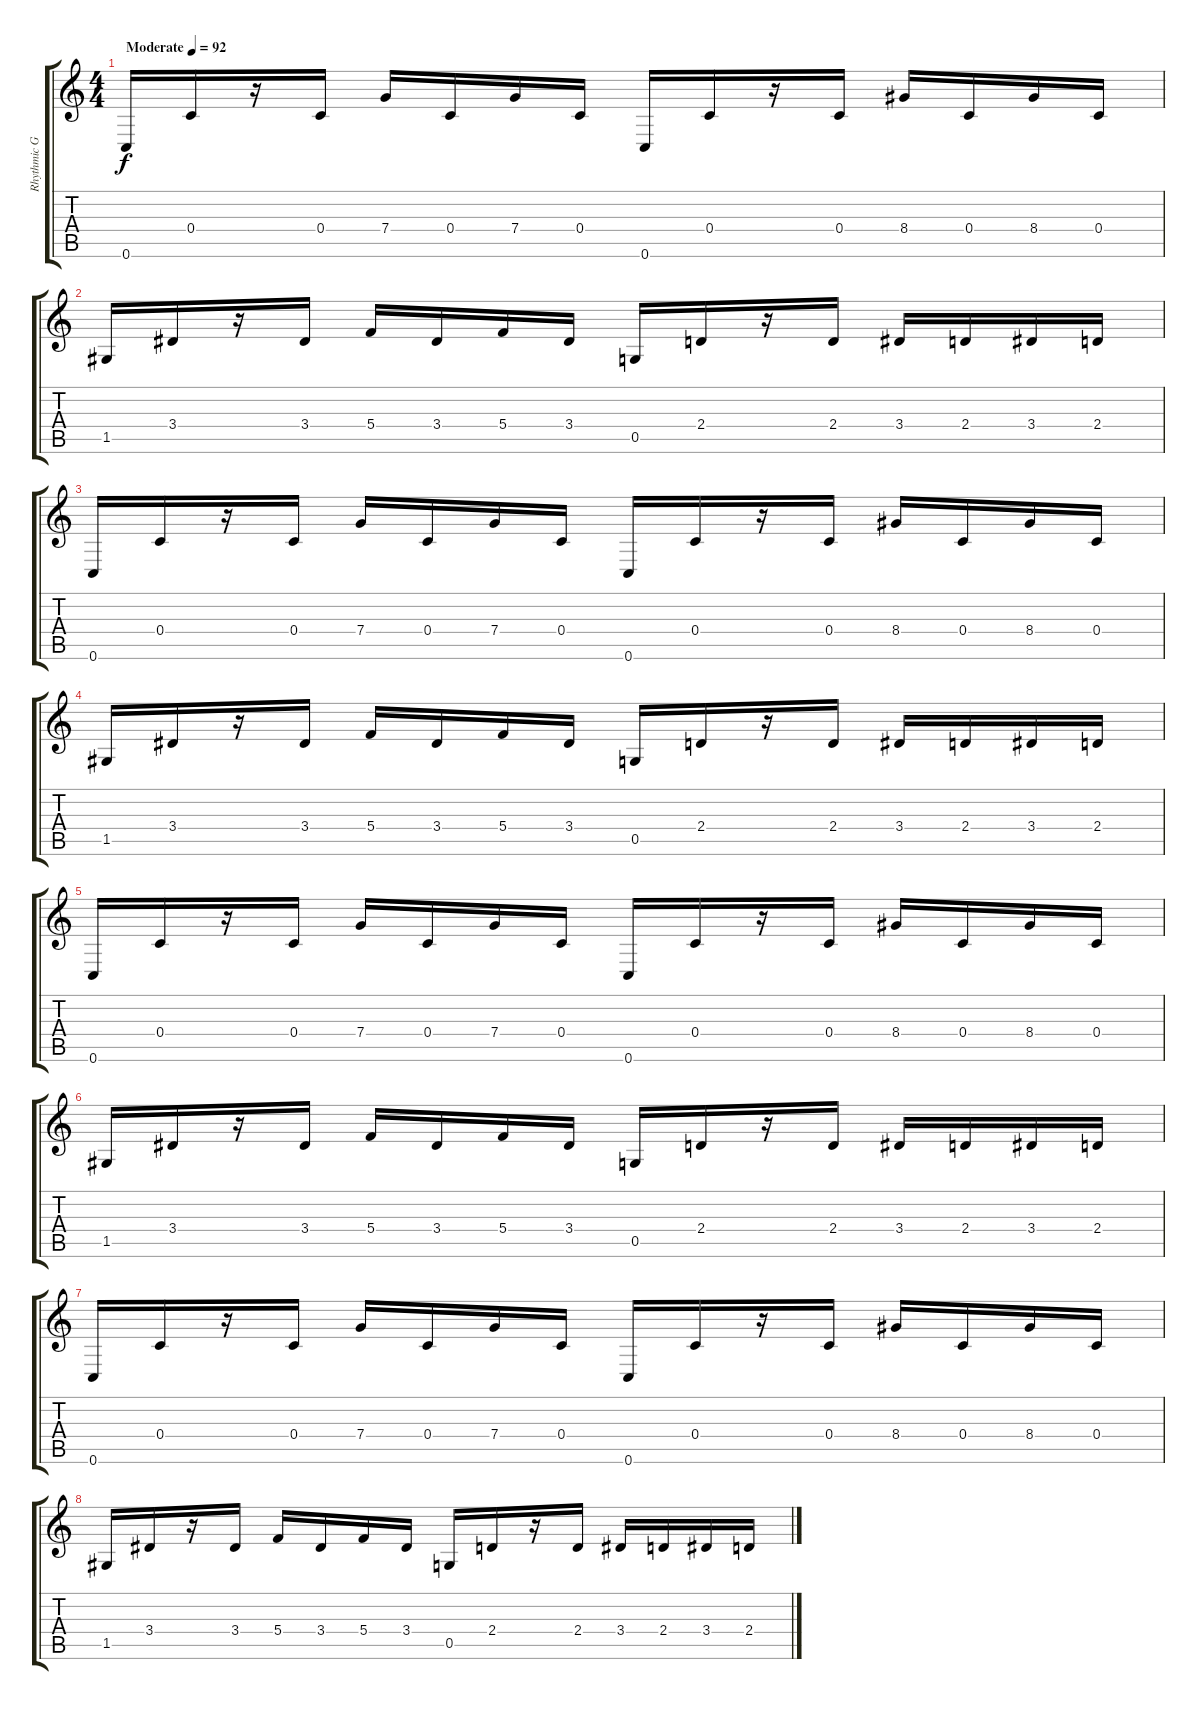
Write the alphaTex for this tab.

\track ("Rhythmic Guitar" "Rhythmic G") {instrument distortionguitar}
\staff {score tabs}
\tuning (D4 A3 F3 C3 G2 C2) {hide}
\ts (4 4)
\tempo (92 "Moderate")
\clef g2
\ks c
0.6.16{dy f instrument distortionguitar} 0.4.16 r.16 0.4.16 7.4.16 0.4.16 7.4.16 0.4.16 0.6.16 0.4.16 r.16 0.4.16 8.4.16 0.4.16 8.4.16 0.4.16 |
1.5.16 3.4.16 r.16 3.4.16 5.4.16 3.4.16 5.4.16 3.4.16 0.5.16 2.4.16 r.16 2.4.16 3.4.16 2.4.16 3.4.16 2.4.16 |
0.6.16 0.4.16 r.16 0.4.16 7.4.16 0.4.16 7.4.16 0.4.16 0.6.16 0.4.16 r.16 0.4.16 8.4.16 0.4.16 8.4.16 0.4.16 |
1.5.16 3.4.16 r.16 3.4.16 5.4.16 3.4.16 5.4.16 3.4.16 0.5.16 2.4.16 r.16 2.4.16 3.4.16 2.4.16 3.4.16 2.4.16 |
0.6.16 0.4.16 r.16 0.4.16 7.4.16 0.4.16 7.4.16 0.4.16 0.6.16 0.4.16 r.16 0.4.16 8.4.16 0.4.16 8.4.16 0.4.16 |
1.5.16 3.4.16 r.16 3.4.16 5.4.16 3.4.16 5.4.16 3.4.16 0.5.16 2.4.16 r.16 2.4.16 3.4.16 2.4.16 3.4.16 2.4.16 |
0.6.16 0.4.16 r.16 0.4.16 7.4.16 0.4.16 7.4.16 0.4.16 0.6.16 0.4.16 r.16 0.4.16 8.4.16 0.4.16 8.4.16 0.4.16 |
1.5.16 3.4.16 r.16 3.4.16 5.4.16 3.4.16 5.4.16 3.4.16 0.5.16 2.4.16 r.16 2.4.16 3.4.16 2.4.16 3.4.16 2.4.16
